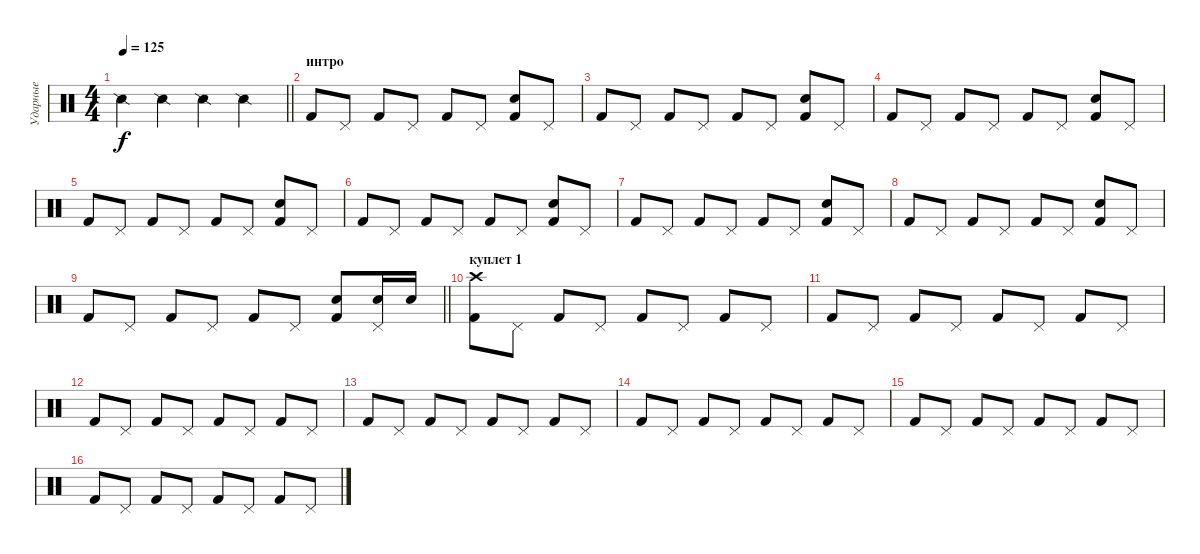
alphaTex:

\track ("Ударные" "Ударные") {instrument percussion}
\staff {score}
\articulation defaults
\ts (4 4)
\tempo 125
\clef neutral
\barLineRight lightlight
\ks c "Snare (side stick) 2".4{dy f} "Snare (side stick) 2".4 "Snare (side stick) 2".4 "Snare (side stick) 2".4
|
\section ("" "интро")
"Kick (hit) 2".8 "Pedal Hi-Hat (hit)".8 "Kick (hit) 2".8 "Pedal Hi-Hat (hit)".8 "Kick (hit) 2".8 "Pedal Hi-Hat (hit)".8 ("Kick (hit) 2" "Snare (hit) 2").8 "Pedal Hi-Hat (hit)".8 |
"Kick (hit) 2".8 "Pedal Hi-Hat (hit)".8 "Kick (hit) 2".8 "Pedal Hi-Hat (hit)".8 "Kick (hit) 2".8 "Pedal Hi-Hat (hit)".8 ("Kick (hit) 2" "Snare (hit) 2").8 "Pedal Hi-Hat (hit)".8 |
"Kick (hit) 2".8 "Pedal Hi-Hat (hit)".8 "Kick (hit) 2".8 "Pedal Hi-Hat (hit)".8 "Kick (hit) 2".8 "Pedal Hi-Hat (hit)".8 ("Kick (hit) 2" "Snare (hit) 2").8 "Pedal Hi-Hat (hit)".8 |
"Kick (hit) 2".8 "Pedal Hi-Hat (hit)".8 "Kick (hit) 2".8 "Pedal Hi-Hat (hit)".8 "Kick (hit) 2".8 "Pedal Hi-Hat (hit)".8 ("Kick (hit) 2" "Snare (hit) 2").8 "Pedal Hi-Hat (hit)".8 |
"Kick (hit) 2".8 "Pedal Hi-Hat (hit)".8 "Kick (hit) 2".8 "Pedal Hi-Hat (hit)".8 "Kick (hit) 2".8 "Pedal Hi-Hat (hit)".8 ("Kick (hit) 2" "Snare (hit) 2").8 "Pedal Hi-Hat (hit)".8 |
"Kick (hit) 2".8 "Pedal Hi-Hat (hit)".8 "Kick (hit) 2".8 "Pedal Hi-Hat (hit)".8 "Kick (hit) 2".8 "Pedal Hi-Hat (hit)".8 ("Kick (hit) 2" "Snare (hit) 2").8 "Pedal Hi-Hat (hit)".8 |
"Kick (hit) 2".8 "Pedal Hi-Hat (hit)".8 "Kick (hit) 2".8 "Pedal Hi-Hat (hit)".8 "Kick (hit) 2".8 "Pedal Hi-Hat (hit)".8 ("Kick (hit) 2" "Snare (hit) 2").8 "Pedal Hi-Hat (hit)".8 |
\barLineRight lightlight "Kick (hit) 2".8 "Pedal Hi-Hat (hit)".8 "Kick (hit) 2".8 "Pedal Hi-Hat (hit)".8 "Kick (hit) 2".8 "Pedal Hi-Hat (hit)".8
("Kick (hit) 2" "Snare (hit) 2").8 ("Pedal Hi-Hat (hit)" "Snare (hit) 2").16 "Snare (hit) 2".16 |
\section ("" "куплет 1")
("Kick (hit) 2" "Crash high (hit)").8 "Pedal Hi-Hat (hit)".8 "Kick (hit) 2".8 "Pedal Hi-Hat (hit)".8 "Kick (hit) 2".8 "Pedal Hi-Hat (hit)".8 "Kick (hit) 2".8 "Pedal Hi-Hat (hit)".8 |
"Kick (hit) 2".8 "Pedal Hi-Hat (hit)".8 "Kick (hit) 2".8 "Pedal Hi-Hat (hit)".8 "Kick (hit) 2".8 "Pedal Hi-Hat (hit)".8 "Kick (hit) 2".8 "Pedal Hi-Hat (hit)".8 |
"Kick (hit) 2".8 "Pedal Hi-Hat (hit)".8 "Kick (hit) 2".8 "Pedal Hi-Hat (hit)".8 "Kick (hit) 2".8 "Pedal Hi-Hat (hit)".8 "Kick (hit) 2".8 "Pedal Hi-Hat (hit)".8 |
"Kick (hit) 2".8 "Pedal Hi-Hat (hit)".8 "Kick (hit) 2".8 "Pedal Hi-Hat (hit)".8 "Kick (hit) 2".8 "Pedal Hi-Hat (hit)".8 "Kick (hit) 2".8 "Pedal Hi-Hat (hit)".8 |
"Kick (hit) 2".8 "Pedal Hi-Hat (hit)".8 "Kick (hit) 2".8 "Pedal Hi-Hat (hit)".8 "Kick (hit) 2".8 "Pedal Hi-Hat (hit)".8 "Kick (hit) 2".8 "Pedal Hi-Hat (hit)".8 |
"Kick (hit) 2".8 "Pedal Hi-Hat (hit)".8 "Kick (hit) 2".8 "Pedal Hi-Hat (hit)".8 "Kick (hit) 2".8 "Pedal Hi-Hat (hit)".8 "Kick (hit) 2".8 "Pedal Hi-Hat (hit)".8 |
"Kick (hit) 2".8 "Pedal Hi-Hat (hit)".8 "Kick (hit) 2".8 "Pedal Hi-Hat (hit)".8 "Kick (hit) 2".8 "Pedal Hi-Hat (hit)".8 "Kick (hit) 2".8 "Pedal Hi-Hat (hit)".8
